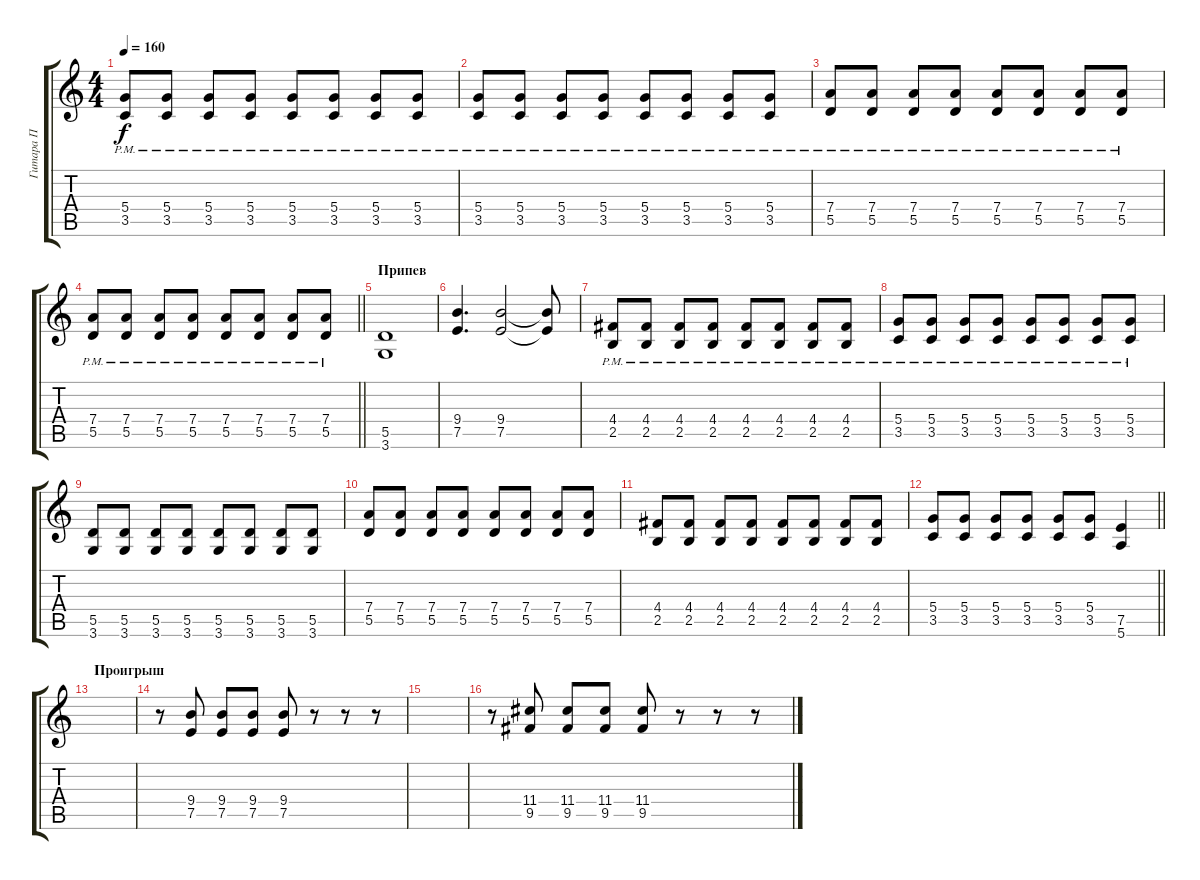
\track ("Гитара П" "Гитара П") {instrument overdrivenguitar}
\staff {score tabs}
\tuning (E4 B3 G3 D3 A2 E2) {hide}
\ts (4 4)
\tempo 160
\clef g2
\ks c
(5.4{pm} 3.5{pm}).8{dy f} (5.4{pm} 3.5{pm}).8 (5.4{pm} 3.5{pm}).8 (5.4{pm} 3.5{pm}).8 (5.4{pm} 3.5{pm}).8 (5.4{pm} 3.5{pm}).8 (5.4{pm} 3.5{pm}).8 (5.4{pm} 3.5{pm}).8 |
(5.4{pm} 3.5{pm}).8 (5.4{pm} 3.5{pm}).8 (5.4{pm} 3.5{pm}).8 (5.4{pm} 3.5{pm}).8 (5.4{pm} 3.5{pm}).8 (5.4{pm} 3.5{pm}).8 (5.4{pm} 3.5{pm}).8 (5.4{pm} 3.5{pm}).8 |
(7.4{pm} 5.5{pm}).8 (7.4{pm} 5.5{pm}).8 (7.4{pm} 5.5{pm}).8 (7.4{pm} 5.5{pm}).8 (7.4{pm} 5.5{pm}).8 (7.4{pm} 5.5{pm}).8 (7.4{pm} 5.5{pm}).8 (7.4{pm} 5.5{pm}).8 |
\barLineRight lightlight
(7.4{pm} 5.5{pm}).8 (7.4{pm} 5.5{pm}).8 (7.4{pm} 5.5{pm}).8 (7.4{pm} 5.5{pm}).8 (7.4{pm} 5.5{pm}).8 (7.4{pm} 5.5{pm}).8 (7.4{pm} 5.5{pm}).8 (7.4{pm} 5.5{pm}).8 |
\section ("" "Припев")
(5.5 3.6).1 |
(9.4 7.5).4{d} (9.4 7.5).2 (9.4{t} 7.5{t}).8 |
(4.4{pm} 2.5{pm}).8 (4.4{pm} 2.5{pm}).8 (4.4{pm} 2.5{pm}).8 (4.4{pm} 2.5{pm}).8 (4.4{pm} 2.5{pm}).8 (4.4{pm} 2.5{pm}).8 (4.4{pm} 2.5{pm}).8 (4.4{pm} 2.5{pm}).8 |
(5.4{pm} 3.5{pm}).8 (5.4{pm} 3.5{pm}).8 (5.4{pm} 3.5{pm}).8 (5.4{pm} 3.5{pm}).8 (5.4{pm} 3.5{pm}).8 (5.4{pm} 3.5{pm}).8 (5.4{pm} 3.5{pm}).8 (5.4{pm} 3.5{pm}).8 |
(5.5 3.6).8 (5.5 3.6).8 (5.5 3.6).8 (5.5 3.6).8 (5.5 3.6).8 (5.5 3.6).8 (5.5 3.6).8 (5.5 3.6).8 |
(7.4 5.5).8 (7.4 5.5).8 (7.4 5.5).8 (7.4 5.5).8 (7.4 5.5).8 (7.4 5.5).8 (7.4 5.5).8 (7.4 5.5).8 |
(4.4 2.5).8 (4.4 2.5).8 (4.4 2.5).8 (4.4 2.5).8 (4.4 2.5).8 (4.4 2.5).8 (4.4 2.5).8 (4.4 2.5).8 |
\barLineRight lightlight
(5.4 3.5).8 (5.4 3.5).8 (5.4 3.5).8 (5.4 3.5).8 (5.4 3.5).8 (5.4 3.5).8 (7.5 5.6).4 |
\section ("" "Проигрыш")
|
r.8 (9.4 7.5).8 (9.4 7.5).8 (9.4 7.5).8 (9.4 7.5).8 r.8 r.8 r.8 |
|
r.8 (11.4 9.5).8 (11.4 9.5).8 (11.4 9.5).8 (11.4 9.5).8 r.8 r.8 r.8
